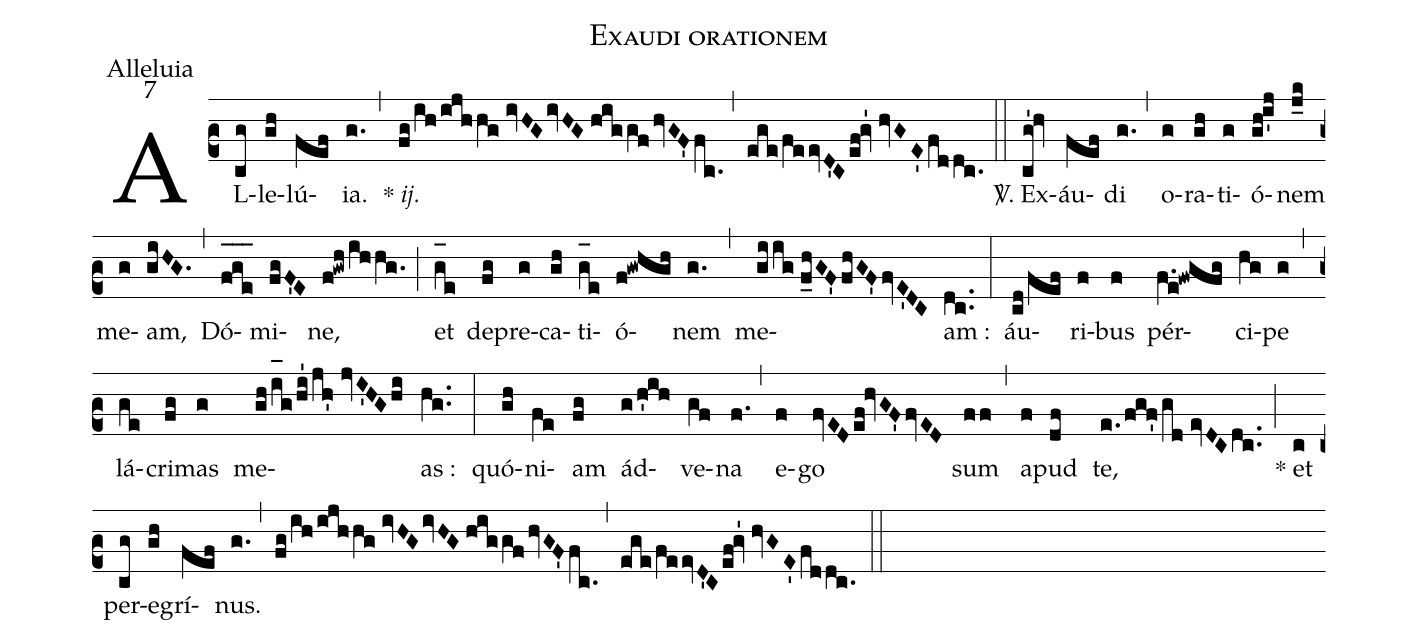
name:Exaudi orationem;
office-part:Alleluia;
mode:7;
%%
(c2) AL(cg)le(gh)lú(fef){ia}.(g.) (,) * <i>ij.</i>(fg/ih/ijhhg//ivHGivHG//higgfhvGF'fc.) (,) (ege/feevD'Cef!gv'1//hvGE'fddc.) (::) <sp>V/</sp>. Ex(cg'!hv)áu(fef)di(g.) (,) o(g)ra(gh)ti(g)ó(gh!i'j)nem(j_k) me(g)am,(giHG.) (,) Dó(f_[oh:h]g_[oh:h]e_[oh:h])mi(fgF'E)ne,(f!gwh/ihhg.) (;) et(g_[oh:h]e) de(fg)pre(g)ca(gh)ti(g_[oh:h]e)ó(f!gwhgh)nem(g.) (,) me(giig//f_hGF'fhGF'fvE'DC)am :(dc..) (:) áu(cd/fef)ri(f)bus(f) pér(f.e!fwgfg)ci(hg)pe(g) (,) lá(ge)cri(fg)mas(g) me(gh/i_[oh:h]g/hi'/jh'//jvI'HGhi)as :(hg..) (:) quó(gh)ni(fe)am(fg) ád(g/h'ih)ve(gf)na(f.) (,) e(f)go(fvEDef!hvGF'fvED) sum(ff) (,) a(f)pud(df) te,(e./fgf'/gd//evDCdc..) (;) * et(c) per(cg)e(gh)grí(fef)nus.(g.) (,) (fg/ih/ijhhg//ivHGivHG//higgfhvGF'fc.) (,) (ege/feevD'Cef!gv'1//hvGE'fddc.) (::)
